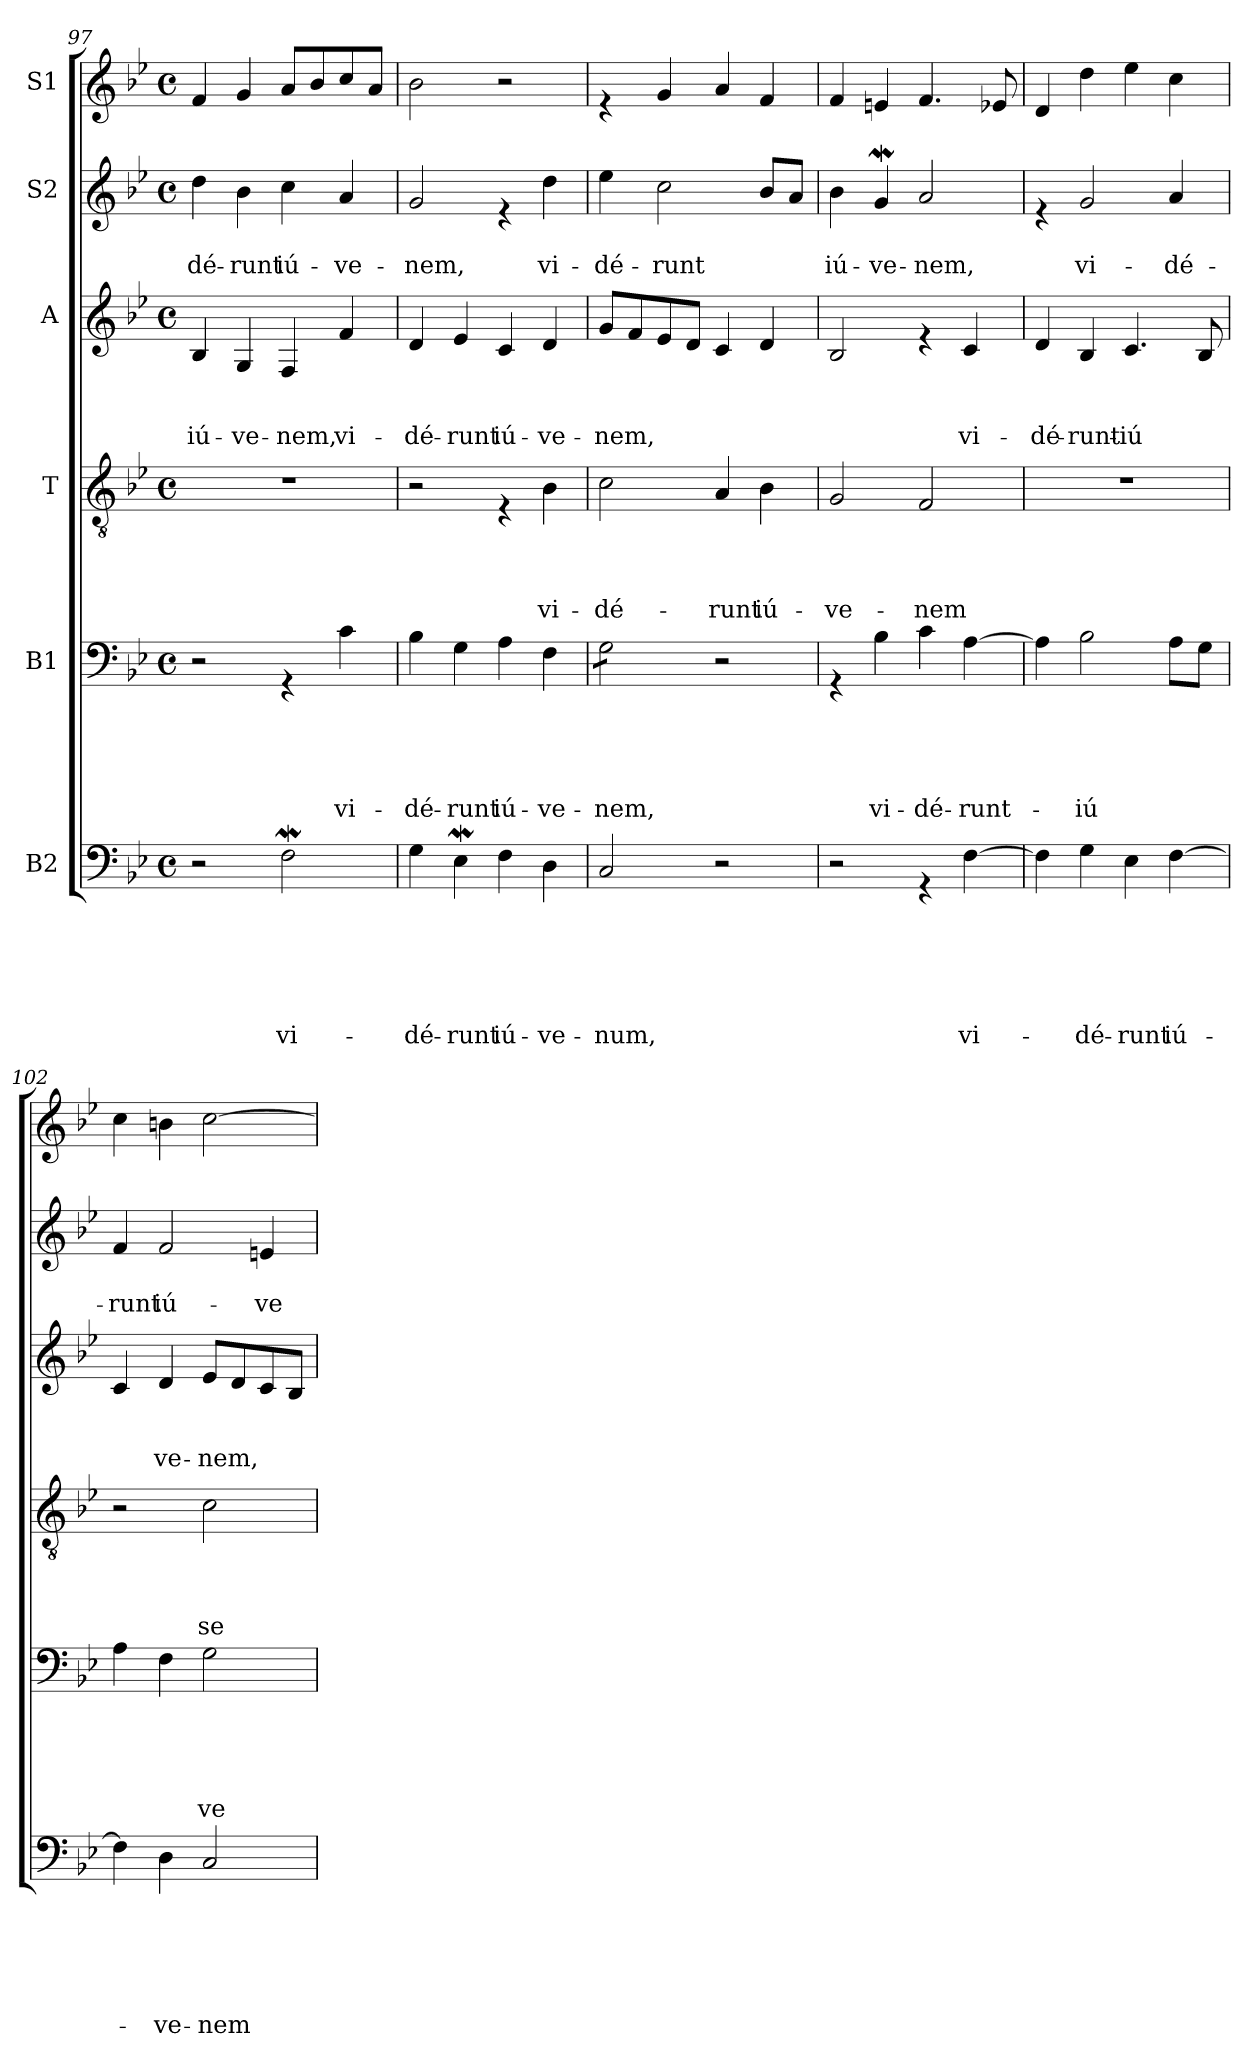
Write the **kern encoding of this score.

**kern	**text	**text	**text	**text	**text	**text	**kern	**text	**text	**text	**text	**text	**kern	**text	**text	**text	**text	**kern	**text	**text	**text	**kern	**text	**text	**kern
*part6	*part6	*part6	*part6	*part6	*part6	*part6	*part5	*part5	*part5	*part5	*part5	*part5	*part4	*part4	*part4	*part4	*part4	*part3	*part3	*part3	*part3	*part2	*part2	*part2	*part1
*staff6	*staff6	*staff6	*staff6	*staff6	*staff6	*staff6	*staff5	*staff5	*staff5	*staff5	*staff5	*staff5	*staff4	*staff4	*staff4	*staff4	*staff4	*staff3	*staff3	*staff3	*staff3	*staff2	*staff2	*staff2	*staff1
*I"B2	*	*	*	*	*	*	*I"B1	*	*	*	*	*	*I"T	*	*	*	*	*I"A	*	*	*	*I"S2	*	*	*I"S1
*clefF4	*	*	*	*	*	*	*clefF4	*	*	*	*	*	*clefGv2	*	*	*	*	*clefG2	*	*	*	*clefG2	*	*	*clefG2
*k[b-e-]	*	*	*	*	*	*	*k[b-e-]	*	*	*	*	*	*k[b-e-]	*	*	*	*	*k[b-e-]	*	*	*	*k[b-e-]	*	*	*k[b-e-]
*B-:	*	*	*	*	*	*	*B-:	*	*	*	*	*	*B-:	*	*	*	*	*B-:	*	*	*	*B-:	*	*	*B-:
*M4/4	*	*	*	*	*	*	*M4/4	*	*	*	*	*	*M4/4	*	*	*	*	*M4/4	*	*	*	*M4/4	*	*	*M4/4
*met(c)	*	*	*	*	*	*	*met(c)	*	*	*	*	*	*met(c)	*	*	*	*	*met(c)	*	*	*	*met(c)	*	*	*met(c)
=97	=97	=97	=97	=97	=97	=97	=97	=97	=97	=97	=97	=97	=97	=97	=97	=97	=97	=97	=97	=97	=97	=97	=97	=97	=97
!	!	!	!	!	!	!	!	!	!	!	!	!	!	!	!	!	!	!	!	!	!LO:LY:b	!	!	!LO:LY:b	!
2r	.	.	.	.	.	.	2r	.	.	.	.	.	1r	.	.	.	.	4B-/	.	.	iú-	4dd\	.	-dé-	4f/
!	!	!	!	!	!	!	!	!	!	!	!	!	!	!	!	!	!	!	!	!	!LO:LY:b	!	!	!LO:LY:b	!
.	.	.	.	.	.	.	.	.	.	.	.	.	.	.	.	.	.	4G/	.	.	-ve-	4b-\	.	-runt	4g/
!	!	!	!	!	!	!LO:LY:b	!	!	!	!	!	!	!	!	!	!	!	!	!	!	!LO:LY:b	!	!	!LO:LY:b	!
2FW\	.	.	.	.	.	vi-	4rGG	.	.	.	.	.	.	.	.	.	.	4F/	.	.	-nem,	4cc\	.	iú-	8a/L
.	.	.	.	.	.	.	.	.	.	.	.	.	.	.	.	.	.	.	.	.	.	.	.	.	8b-/
!	!	!	!	!	!	!	!	!	!	!	!	!LO:LY:b	!	!	!	!	!	!	!	!	!LO:LY:b	!	!	!LO:LY:b	!
.	.	.	.	.	.	.	4c\	.	.	.	.	vi-	.	.	.	.	.	4f/	.	.	vi-	4a/	.	-ve-	8cc/
.	.	.	.	.	.	.	.	.	.	.	.	.	.	.	.	.	.	.	.	.	.	.	.	.	8a/J
=98	=98	=98	=98	=98	=98	=98	=98	=98	=98	=98	=98	=98	=98	=98	=98	=98	=98	=98	=98	=98	=98	=98	=98	=98	=98
!	!	!	!	!	!	!LO:LY:b	!	!	!	!	!	!LO:LY:b	!	!	!	!	!	!	!	!	!LO:LY:b	!	!	!LO:LY:b	!
4G\	.	.	.	.	.	-dé-	4B-\	.	.	.	.	-dé-	2r	.	.	.	.	4d/	.	.	-dé-	2g/	.	-nem,	2b-\
!	!	!	!	!	!	!LO:LY:b	!	!	!	!	!	!LO:LY:b	!	!	!	!	!	!	!	!	!LO:LY:b	!	!	!	!
4E-w\	.	.	.	.	.	-runt	4G\	.	.	.	.	-runt	.	.	.	.	.	4e-/	.	.	-runt	.	.	.	.
!	!	!	!	!	!	!LO:LY:b	!	!	!	!	!	!LO:LY:b	!	!	!	!	!	!	!	!	!LO:LY:b	!	!	!	!
4F\	.	.	.	.	.	iú-	4A\	.	.	.	.	iú-	4rE	.	.	.	.	4c/	.	.	iú-	4re	.	.	2r
!	!	!	!	!	!	!LO:LY:b	!	!	!	!	!	!LO:LY:b	!	!	!	!	!LO:LY:b	!	!	!	!LO:LY:b	!	!	!LO:LY:b	!
4D\	.	.	.	.	.	-ve-	4F\	.	.	.	.	-ve-	4B-\	.	.	.	vi-	4d/	.	.	-ve-	4dd\	.	vi-	.
=99	=99	=99	=99	=99	=99	=99	=99	=99	=99	=99	=99	=99	=99	=99	=99	=99	=99	=99	=99	=99	=99	=99	=99	=99	=99
!	!	!	!	!	!	!LO:LY:b	!	!	!	!	!	!LO:LY:b	!	!	!	!	!LO:LY:b	!	!	!	!LO:LY:b	!	!	!LO:LY:b	!
*	*	*	*	*	*	*	*tremolo	*	*	*	*	*	*	*	*	*	*	*	*	*	*	*	*	*	*
2C/	.	.	.	.	.	-num,	8G\L	.	.	.	.	-nem,	2c\	.	.	.	-dé-	8g/L	.	.	-nem,	4ee-\	.	-dé-	4re
.	.	.	.	.	.	.	8G\	.	.	.	.	.	.	.	.	.	.	8f/	.	.	.	.	.	.	.
!	!	!	!	!	!	!	!	!	!	!	!	!	!	!	!	!	!	!	!	!	!	!	!	!LO:LY:b	!
.	.	.	.	.	.	.	8G\	.	.	.	.	.	.	.	.	.	.	8e-/	.	.	.	2cc\	.	-runt	4g/
.	.	.	.	.	.	.	8G\J	.	.	.	.	.	.	.	.	.	.	8d/J	.	.	.	.	.	.	.
*	*	*	*	*	*	*	*Xtremolo	*	*	*	*	*	*	*	*	*	*	*	*	*	*	*	*	*	*
!	!	!	!	!	!	!	!	!	!	!	!	!	!	!	!	!	!LO:LY:b	!	!	!	!	!	!	!	!
2r	.	.	.	.	.	.	2r	.	.	.	.	.	4A/	.	.	.	-runt	4c/	.	.	.	.	.	.	4a</
!	!	!	!	!	!	!	!	!	!	!	!	!	!	!	!	!	!LO:LY:b	!	!	!	!	!	!	!	!
.	.	.	.	.	.	.	.	.	.	.	.	.	4B-\	.	.	.	iú-	4d/	.	.	.	8b-/L	.	.	4f/
.	.	.	.	.	.	.	.	.	.	.	.	.	.	.	.	.	.	.	.	.	.	8a/J	.	.	.
!!LO:PB:g=z
=100	=100	=100	=100	=100	=100	=100	=100	=100	=100	=100	=100	=100	=100	=100	=100	=100	=100	=100	=100	=100	=100	=100	=100	=100	=100
!	!	!	!	!	!	!	!	!	!	!	!	!	!	!	!	!	!LO:LY:b	!	!	!	!	!	!	!LO:LY:b	!
2r	.	.	.	.	.	.	4rGG	.	.	.	.	.	2G/	.	.	.	-ve-	2B-/	.	.	.	4b-\	.	iú-	4f/
!	!	!	!	!	!	!	!	!	!	!	!	!LO:LY:b	!	!	!	!	!	!	!	!	!	!	!	!LO:LY:b	!
.	.	.	.	.	.	.	4B-\	.	.	.	.	vi-	.	.	.	.	.	.	.	.	.	4gW/	.	-ve-	4en/
!	!	!	!	!	!	!	!	!	!	!	!	!LO:LY:b	!	!	!	!	!LO:LY:b	!	!	!	!	!	!	!LO:LY:b	!
4rGG	.	.	.	.	.	.	4c\	.	.	.	.	-dé-	2F/	.	.	.	-nem	4re	.	.	.	2a/	.	-nem,	4.f/
!	!	!	!	!	!	!LO:LY:b	!	!	!	!	!	!LO:LY:b	!	!	!	!	!	!	!	!	!LO:LY:b	!	!	!	!
[>4F\	.	.	.	.	.	vi-	[>4A\	.	.	.	.	-runt-	.	.	.	.	.	4c/	.	.	vi-	.	.	.	.
.	.	.	.	.	.	.	.	.	.	.	.	.	.	.	.	.	.	.	.	.	.	.	.	.	8e-X/
=101	=101	=101	=101	=101	=101	=101	=101	=101	=101	=101	=101	=101	=101	=101	=101	=101	=101	=101	=101	=101	=101	=101	=101	=101	=101
!	!	!	!	!	!	!	!	!	!	!	!	!	!	!	!	!	!	!	!	!	!LO:LY:b	!	!	!	!
4F\]	.	.	.	.	.	.	4A\]	.	.	.	.	.	1r	.	.	.	.	4d/	.	.	-dé-	4re	.	.	4d/
!	!	!	!	!	!	!LO:LY:b	!	!	!	!	!	!LO:LY:b	!	!	!	!	!	!	!	!	!LO:LY:b	!	!	!LO:LY:b	!
4G\	.	.	.	.	.	-dé-	2B-\	.	.	.	.	-iú	.	.	.	.	.	4B-/	.	.	-runt-	2g/	.	vi-	4dd\
!	!	!	!	!	!	!LO:LY:b	!	!	!	!	!	!	!	!	!	!	!	!	!	!	!LO:LY:b	!	!	!	!
4E-\	.	.	.	.	.	-runt	.	.	.	.	.	.	.	.	.	.	.	4.c/	.	.	-iú	.	.	.	4ee-\
!	!	!	!	!	!	!LO:LY:b	!	!	!	!	!	!	!	!	!	!	!	!	!	!	!	!	!	!LO:LY:b	!
[>4F\	.	.	.	.	.	iú-	8A\L	.	.	.	.	.	.	.	.	.	.	.	.	.	.	4a/	.	-dé-	4cc\
.	.	.	.	.	.	.	8G\J	.	.	.	.	.	.	.	.	.	.	8B-/	.	.	.	.	.	.	.
=102	=102	=102	=102	=102	=102	=102	=102	=102	=102	=102	=102	=102	=102	=102	=102	=102	=102	=102	=102	=102	=102	=102	=102	=102	=102
!	!	!	!	!	!	!	!	!	!	!	!	!	!	!	!	!	!	!	!	!	!	!	!	!LO:LY:b	!
4F\]	.	.	.	.	.	.	4A\	.	.	.	.	.	2r	.	.	.	.	4c/	.	.	.	4f/	.	-runt	4cc\
!	!	!	!	!	!	!LO:LY:b	!	!	!	!	!	!	!	!	!	!	!	!	!	!	!LO:LY:b	!	!	!LO:LY:b	!
4D\	.	.	.	.	.	-ve-	4F\	.	.	.	.	.	.	.	.	.	.	4d/	.	.	ve-	2f/	.	iú-	4bn\
!	!	!	!	!	!	!LO:LY:b	!	!	!	!	!	!LO:LY:b	!	!	!	!	!LO:LY:b	!	!	!	!LO:LY:b	!	!	!	!
2C/	.	.	.	.	.	-nem	2G\	.	.	.	.	ve-	2c\	.	.	.	se-	8e-/L	.	.	-nem,	.	.	.	[>2cc\
.	.	.	.	.	.	.	.	.	.	.	.	.	.	.	.	.	.	8d/	.	.	.	.	.	.	.
!	!	!	!	!	!	!	!	!	!	!	!	!	!	!	!	!	!	!	!	!	!	!	!	!LO:LY:b	!
.	.	.	.	.	.	.	.	.	.	.	.	.	.	.	.	.	.	8c/	.	.	.	4en/	.	-ve-	.
.	.	.	.	.	.	.	.	.	.	.	.	.	.	.	.	.	.	8B-/J	.	.	.	.	.	.	.
=	=	=	=	=	=	=	=	=	=	=	=	=	=	=	=	=	=	=	=	=	=	=	=	=	=
*-	*-	*-	*-	*-	*-	*-	*-	*-	*-	*-	*-	*-	*-	*-	*-	*-	*-	*-	*-	*-	*-	*-	*-	*-	*-
